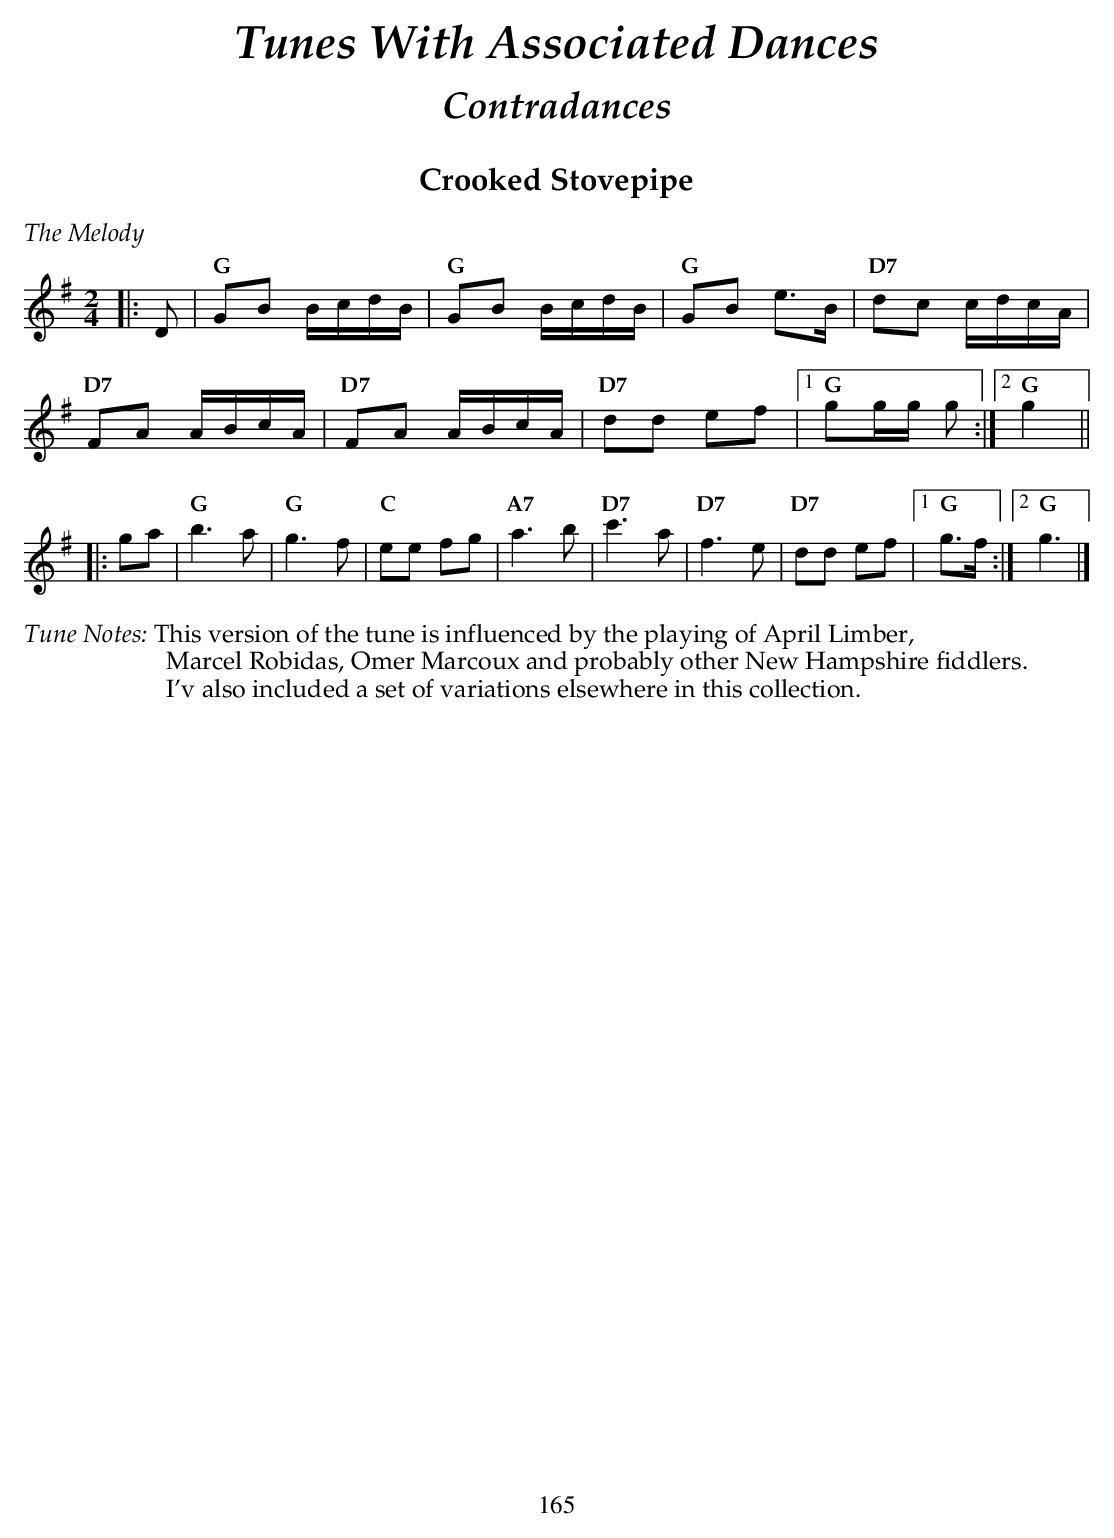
X:1
T:Crooked Stovepipe
M:2/4
L:1/16
K:G
%%text $2The Melody$0
|: D2 |\
   "G"  G2B2 BcdB | "G"  G2B2 BcdB |  "G"   G2B2 e3B  | "D7" d2c2 cdcA |
   "D7" F2A2 ABcA | "D7" F2A2 ABcA | "D7" d2d2 e2f2   |1 "G" g2gg g2  :|2 "G" g4  ||
|: g2a2 |\
   "G"  b6 a2 | "G"  g6   f2   | "C"  e2e2  f2g2   |  "A7" a6 b2  |  "D7" c'6  a2   |\
   "D7" f6 e2 | "D7" d2d2 e2f2 |1 "G" g2>f2  :|2 "G" g6    |]
